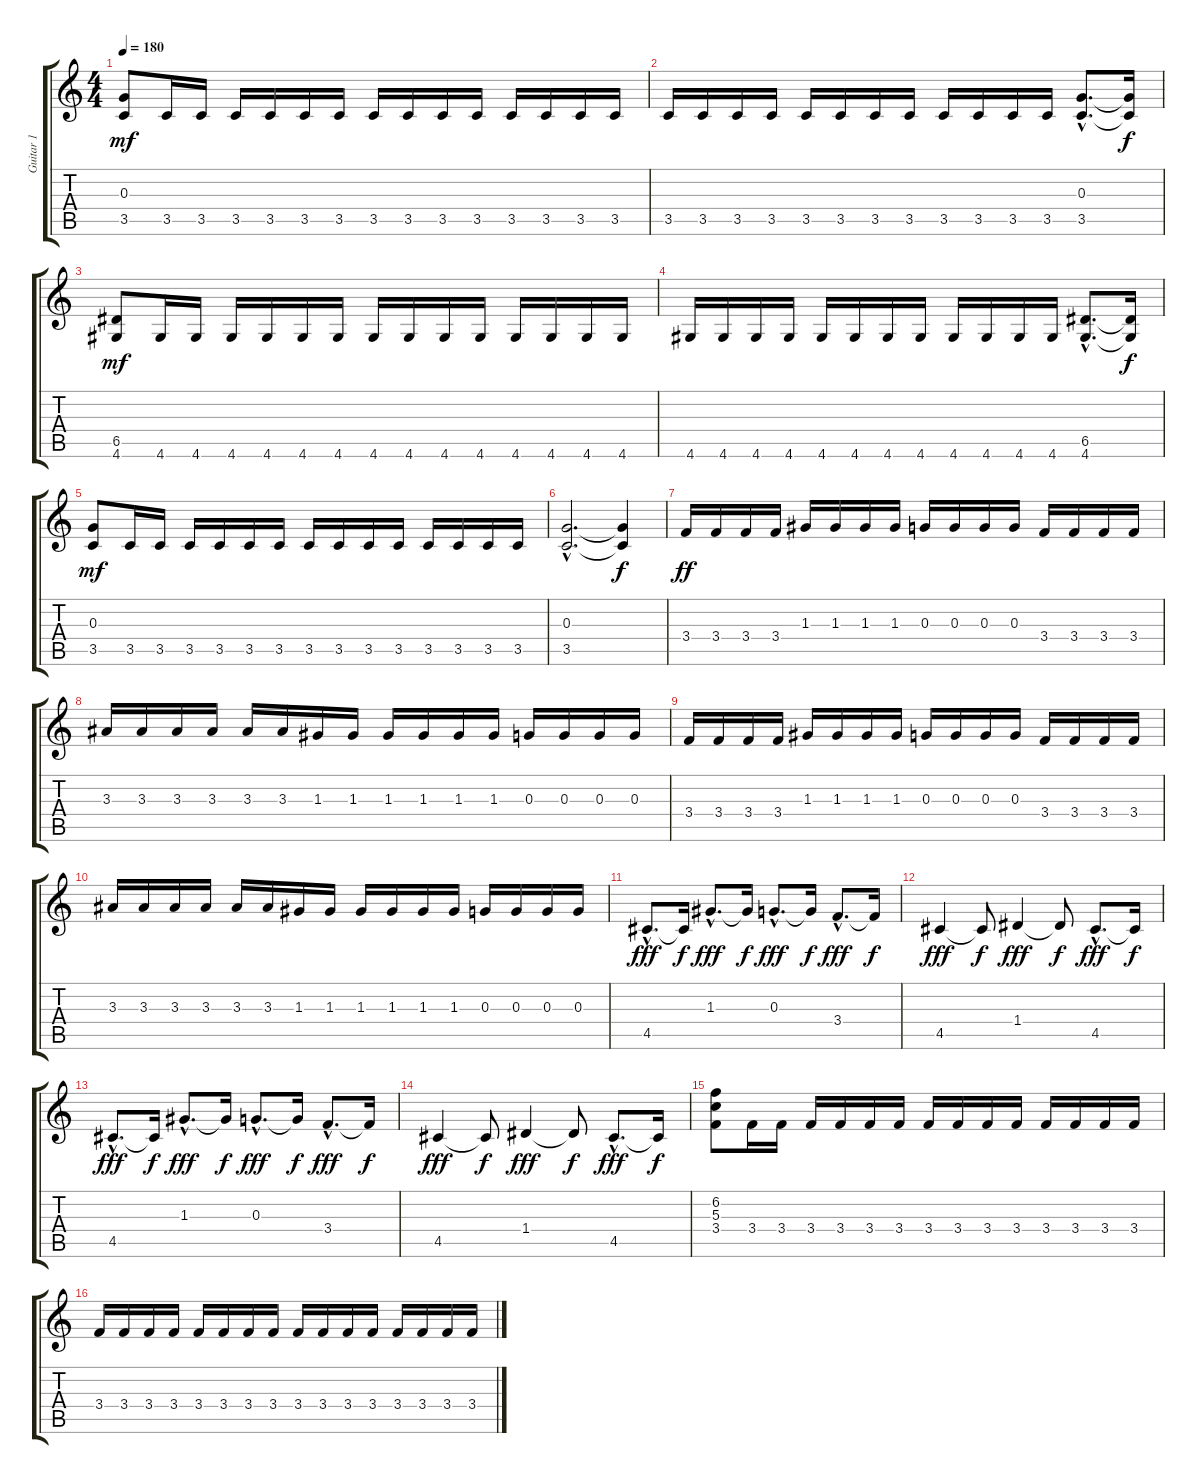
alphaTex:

\track ("Guitar 1" "Guitar 1") {instrument distortionguitar}
\staff {score tabs}
\tuning (E4 B3 G3 D3 A2 E2) {hide}
\ts (4 4)
\tempo 180
\clef g2
\ks c
(0.3 3.5).8{dy mf} 3.5.16 3.5.16 3.5.16 3.5.16 3.5.16 3.5.16 3.5.16 3.5.16 3.5.16 3.5.16 3.5.16 3.5.16 3.5.16 3.5.16 |
3.5.16 3.5.16 3.5.16 3.5.16 3.5.16 3.5.16 3.5.16 3.5.16 3.5.16 3.5.16 3.5.16 3.5.16 (0.3{hac} 3.5{hac}).8{d} (0.3{t} 3.5{t}).16{dy f} |
(6.5 4.6).8{dy mf} 4.6.16 4.6.16 4.6.16 4.6.16 4.6.16 4.6.16 4.6.16 4.6.16 4.6.16 4.6.16 4.6.16 4.6.16 4.6.16 4.6.16 |
4.6.16 4.6.16 4.6.16 4.6.16 4.6.16 4.6.16 4.6.16 4.6.16 4.6.16 4.6.16 4.6.16 4.6.16 (6.5{hac} 4.6{hac}).8{d} (6.5{t} 4.6{t}).16{dy f} |
(0.3 3.5).8{dy mf} 3.5.16 3.5.16 3.5.16 3.5.16 3.5.16 3.5.16 3.5.16 3.5.16 3.5.16 3.5.16 3.5.16 3.5.16 3.5.16 3.5.16 |
(0.3{hac} 3.5{hac}).2{d} (0.3{t} 3.5{t}).4{dy f} |
3.4.16{dy ff} 3.4.16 3.4.16 3.4.16 1.3.16 1.3.16 1.3.16 1.3.16 0.3.16 0.3.16 0.3.16 0.3.16 3.4.16 3.4.16 3.4.16 3.4.16 |
3.3.16 3.3.16 3.3.16 3.3.16 3.3.16 3.3.16 1.3.16 1.3.16 1.3.16 1.3.16 1.3.16 1.3.16 0.3.16 0.3.16 0.3.16 0.3.16 |
3.4.16 3.4.16 3.4.16 3.4.16 1.3.16 1.3.16 1.3.16 1.3.16 0.3.16 0.3.16 0.3.16 0.3.16 3.4.16 3.4.16 3.4.16 3.4.16 |
3.3.16 3.3.16 3.3.16 3.3.16 3.3.16 3.3.16 1.3.16 1.3.16 1.3.16 1.3.16 1.3.16 1.3.16 0.3.16 0.3.16 0.3.16 0.3.16 |
4.5{hac}.8{d dy fff} 4.5{t}.16{dy f} 1.3{hac}.8{d dy fff} 1.3{t}.16{dy f} 0.3{hac}.8{d dy fff} 0.3{t}.16{dy f} 3.4{hac}.8{d dy fff} 3.4{t}.16{dy f} |
4.5.4{dy fff} 4.5{t}.8{dy f} 1.4.4{dy fff} 1.4{t}.8{dy f} 4.5{hac}.8{d dy fff} 4.5{t}.16{dy f} |
4.5{hac}.8{d dy fff} 4.5{t}.16{dy f} 1.3{hac}.8{d dy fff} 1.3{t}.16{dy f} 0.3{hac}.8{d dy fff} 0.3{t}.16{dy f} 3.4{hac}.8{d dy fff} 3.4{t}.16{dy f} |
4.5.4{dy fff} 4.5{t}.8{dy f} 1.4.4{dy fff} 1.4{t}.8{dy f} 4.5{hac}.8{d dy fff} 4.5{t}.16{dy f} |
(6.2 5.3 3.4).8 3.4.16 3.4.16 3.4.16 3.4.16 3.4.16 3.4.16 3.4.16 3.4.16 3.4.16 3.4.16 3.4.16 3.4.16 3.4.16 3.4.16 |
3.4.16 3.4.16 3.4.16 3.4.16 3.4.16 3.4.16 3.4.16 3.4.16 3.4.16 3.4.16 3.4.16 3.4.16 3.4.16 3.4.16 3.4.16 3.4.16
